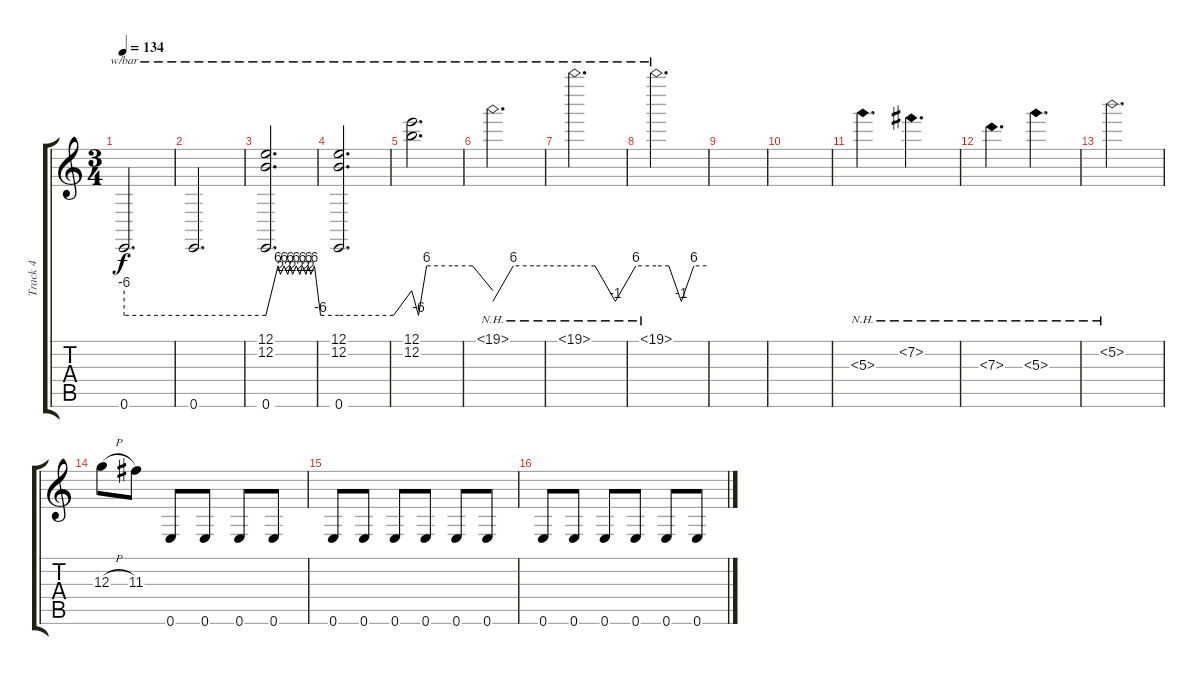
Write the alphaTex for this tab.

\track ("Track 4" "Track 4") {instrument distortionguitar}
\staff {score tabs}
\tuning (E4 B3 G3 D3 A2 E2) {hide}
\ts (3 4)
\tempo 134
\clef g2
\ks c
0.6.2{d tbe (hold default 0 -24 60 -24) dy f} |
0.6.2{d tbe (hold default 0 -24 60 -24)} |
(12.1 12.2 0.6).2{d tbe (custom default 0 -24 10 24 12 8 15 24 18 8 20 24 22 8 25 24 28 8 30 24 33 8 35 24 37 8 40 24 45 -24 60 -24)} |
(12.1 12.2 0.6).2{d tbe (custom default 0 -24 45 -24 60 0)} |
(12.1 12.2).2{d tbe (custom default 0 0 5 -24 11 24 30 24 45 24 60 0)} |
19.1{nh}.2{d tbe (custom default 0 -4 15 24 30 24 40 24 50 24 60 24)} |
19.1{nh}.2{d tbe (custom default 0 24 15 24 30 -4 45 24 60 24)} |
19.1{nh}.2{d tbe (custom default 0 24 15 24 30 -4 45 24 60 24)} |
|
|
5.3{nh}.4{d} 7.2{nh}.4{d} |
7.3{nh}.4{d} 5.3{nh}.4{d} |
5.2{nh}.2{d} |
12.3{h}.8{volume 11} 11.3.8 0.6.8 0.6.8 0.6.8 0.6.8 |
0.6.8 0.6.8 0.6.8 0.6.8 0.6.8 0.6.8 |
0.6.8 0.6.8 0.6.8 0.6.8 0.6.8 0.6.8
